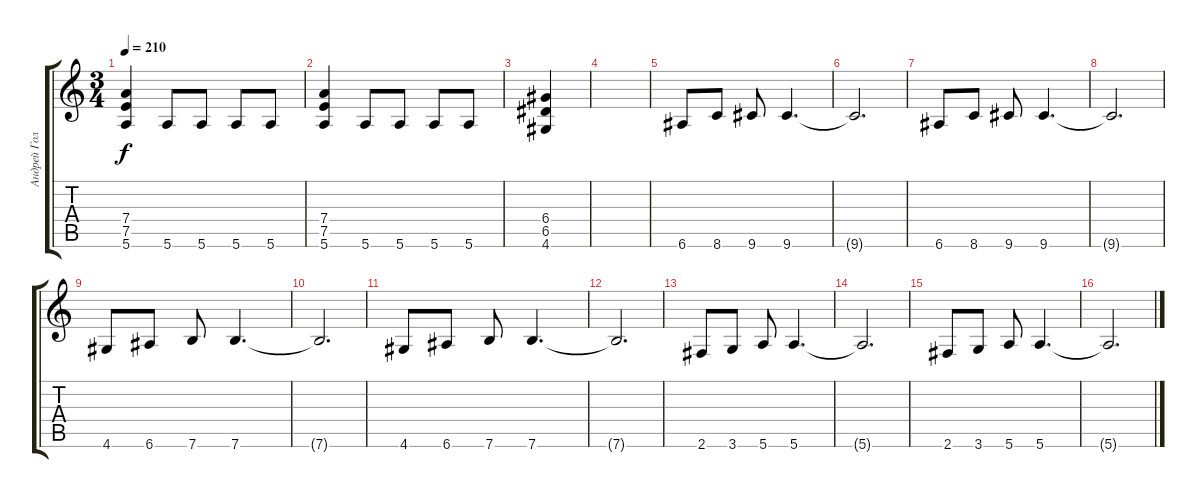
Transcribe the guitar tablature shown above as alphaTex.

\track ("Андрей Голованов" "Андрей Гол") {instrument distortionguitar}
\staff {score tabs}
\tuning (E4 B3 G3 D3 A2 E2) {hide}
\ts (3 4)
\tempo 210
\clef g2
\ks c
(7.4 7.5 5.6).4{dy f} 5.6.8 5.6.8 5.6.8 5.6.8 |
(7.4 7.5 5.6).4 5.6.8 5.6.8 5.6.8 5.6.8 |
(6.4 6.5 4.6).4 |
|
6.6.8 8.6.8 9.6.8 9.6.4{d} |
9.6{t}.2{d} |
6.6.8 8.6.8 9.6.8 9.6.4{d} |
9.6{t}.2{d} |
4.6.8 6.6.8 7.6.8 7.6.4{d} |
7.6{t}.2{d} |
4.6.8 6.6.8 7.6.8 7.6.4{d} |
7.6{t}.2{d} |
2.6.8 3.6.8 5.6.8 5.6.4{d} |
5.6{t}.2{d} |
2.6.8 3.6.8 5.6.8 5.6.4{d} |
5.6{t}.2{d}
